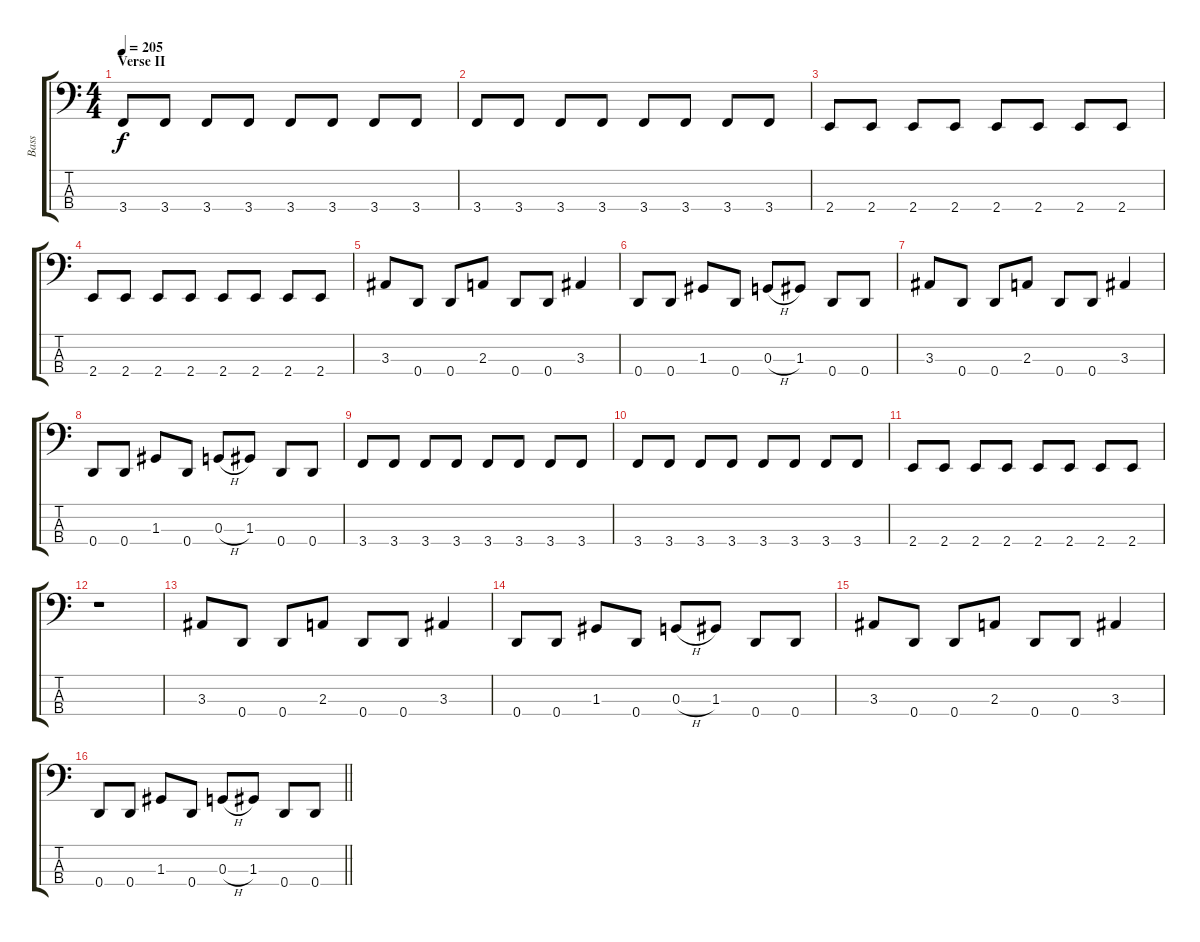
\track ("Bass" "Bass") {instrument electricbassfinger}
\staff {score tabs}
\tuning (F2 C2 G1 D1) {hide}
\ts (4 4)
\section ("" "Verse II")
\tempo 205
\clef f4
\ks c
3.4.8{dy f} 3.4.8 3.4.8 3.4.8 3.4.8 3.4.8 3.4.8 3.4.8 |
3.4.8 3.4.8 3.4.8 3.4.8 3.4.8 3.4.8 3.4.8 3.4.8 |
2.4.8 2.4.8 2.4.8 2.4.8 2.4.8 2.4.8 2.4.8 2.4.8 |
2.4.8 2.4.8 2.4.8 2.4.8 2.4.8 2.4.8 2.4.8 2.4.8 |
3.3.8 0.4.8 0.4.8 2.3.8 0.4.8 0.4.8 3.3.4 |
0.4.8 0.4.8 1.3.8 0.4.8 0.3{h}.8 1.3.8 0.4.8 0.4.8 |
3.3.8 0.4.8 0.4.8 2.3.8 0.4.8 0.4.8 3.3.4 |
0.4.8 0.4.8 1.3.8 0.4.8 0.3{h}.8 1.3.8 0.4.8 0.4.8 |
3.4.8 3.4.8 3.4.8 3.4.8 3.4.8 3.4.8 3.4.8 3.4.8 |
3.4.8 3.4.8 3.4.8 3.4.8 3.4.8 3.4.8 3.4.8 3.4.8 |
2.4.8 2.4.8 2.4.8 2.4.8 2.4.8 2.4.8 2.4.8 2.4.8 |
r.1 |
3.3.8 0.4.8 0.4.8 2.3.8 0.4.8 0.4.8 3.3.4 |
0.4.8 0.4.8 1.3.8 0.4.8 0.3{h}.8 1.3.8 0.4.8 0.4.8 |
3.3.8 0.4.8 0.4.8 2.3.8 0.4.8 0.4.8 3.3.4 |
\barLineRight lightlight
0.4.8 0.4.8 1.3.8 0.4.8 0.3{h}.8 1.3.8 0.4.8 0.4.8
